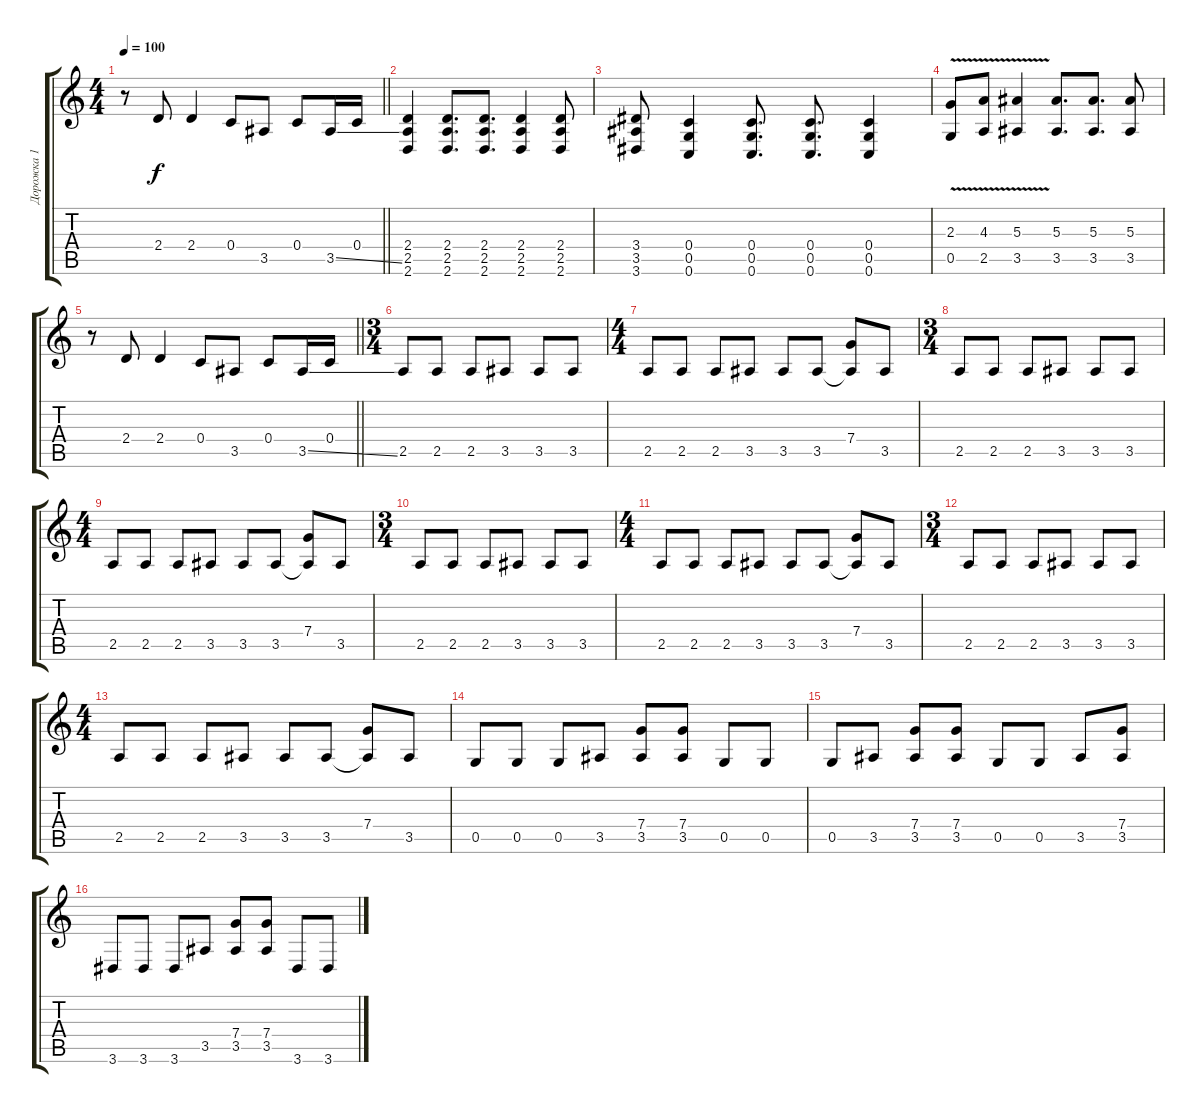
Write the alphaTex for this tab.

\track ("Дорожка 1" "Дорожка 1") {instrument distortionguitar}
\staff {score tabs}
\tuning (D4 A3 F3 C3 G2 C2) {hide}
\ts (4 4)
\tempo 100
\clef g2
\barLineRight lightlight
\ks c
r.8{dy f} 2.4.8 2.4.4 0.4.8 3.5.8 0.4.8 3.5{ss}.16 0.4.16 |
(2.4 2.5 2.6).4 (2.4 2.5 2.6).8{d} (2.4 2.5 2.6).8{d} (2.4 2.5 2.6).4 (2.4 2.5 2.6).8 |
(3.4 3.5 3.6).8 (0.4 0.5 0.6).4 (0.4 0.5 0.6).8{d} (0.4 0.5 0.6).8{d} (0.4 0.5 0.6).4 |
(2.3 0.5{v}).8 (4.3 2.5{v}).8 (5.3 3.5{v}).4 (5.3 3.5).8{d} (5.3 3.5).8{d} (5.3 3.5).8 |
\barLineRight lightlight
r.8 2.4.8 2.4.4 0.4.8 3.5.8 0.4.8 3.5{ss}.16 0.4.16 |
\ts (3 4)
2.5.8 2.5.8 2.5.8 3.5.8 3.5.8 3.5.8 |
\ts (4 4)
2.5.8 2.5.8 2.5.8 3.5.8 3.5.8 3.5.8 (7.4 3.5{t}).8 3.5.8 |
\ts (3 4)
2.5.8 2.5.8 2.5.8 3.5.8 3.5.8 3.5.8 |
\ts (4 4)
2.5.8 2.5.8 2.5.8 3.5.8 3.5.8 3.5.8 (7.4 3.5{t}).8 3.5.8 |
\ts (3 4)
2.5.8 2.5.8 2.5.8 3.5.8 3.5.8 3.5.8 |
\ts (4 4)
2.5.8 2.5.8 2.5.8 3.5.8 3.5.8 3.5.8 (7.4 3.5{t}).8 3.5.8 |
\ts (3 4)
2.5.8 2.5.8 2.5.8 3.5.8 3.5.8 3.5.8 |
\ts (4 4)
2.5.8 2.5.8 2.5.8 3.5.8 3.5.8 3.5.8 (7.4 3.5{t}).8 3.5.8 |
0.5.8 0.5.8 0.5.8 3.5.8 (7.4 3.5).8 (7.4 3.5).8 0.5.8 0.5.8 |
0.5.8 3.5.8 (7.4 3.5).8 (7.4 3.5).8 0.5.8 0.5.8 3.5.8 (7.4 3.5).8 |
3.6.8 3.6.8 3.6.8 3.5.8 (7.4 3.5).8 (7.4 3.5).8 3.6.8 3.6.8
